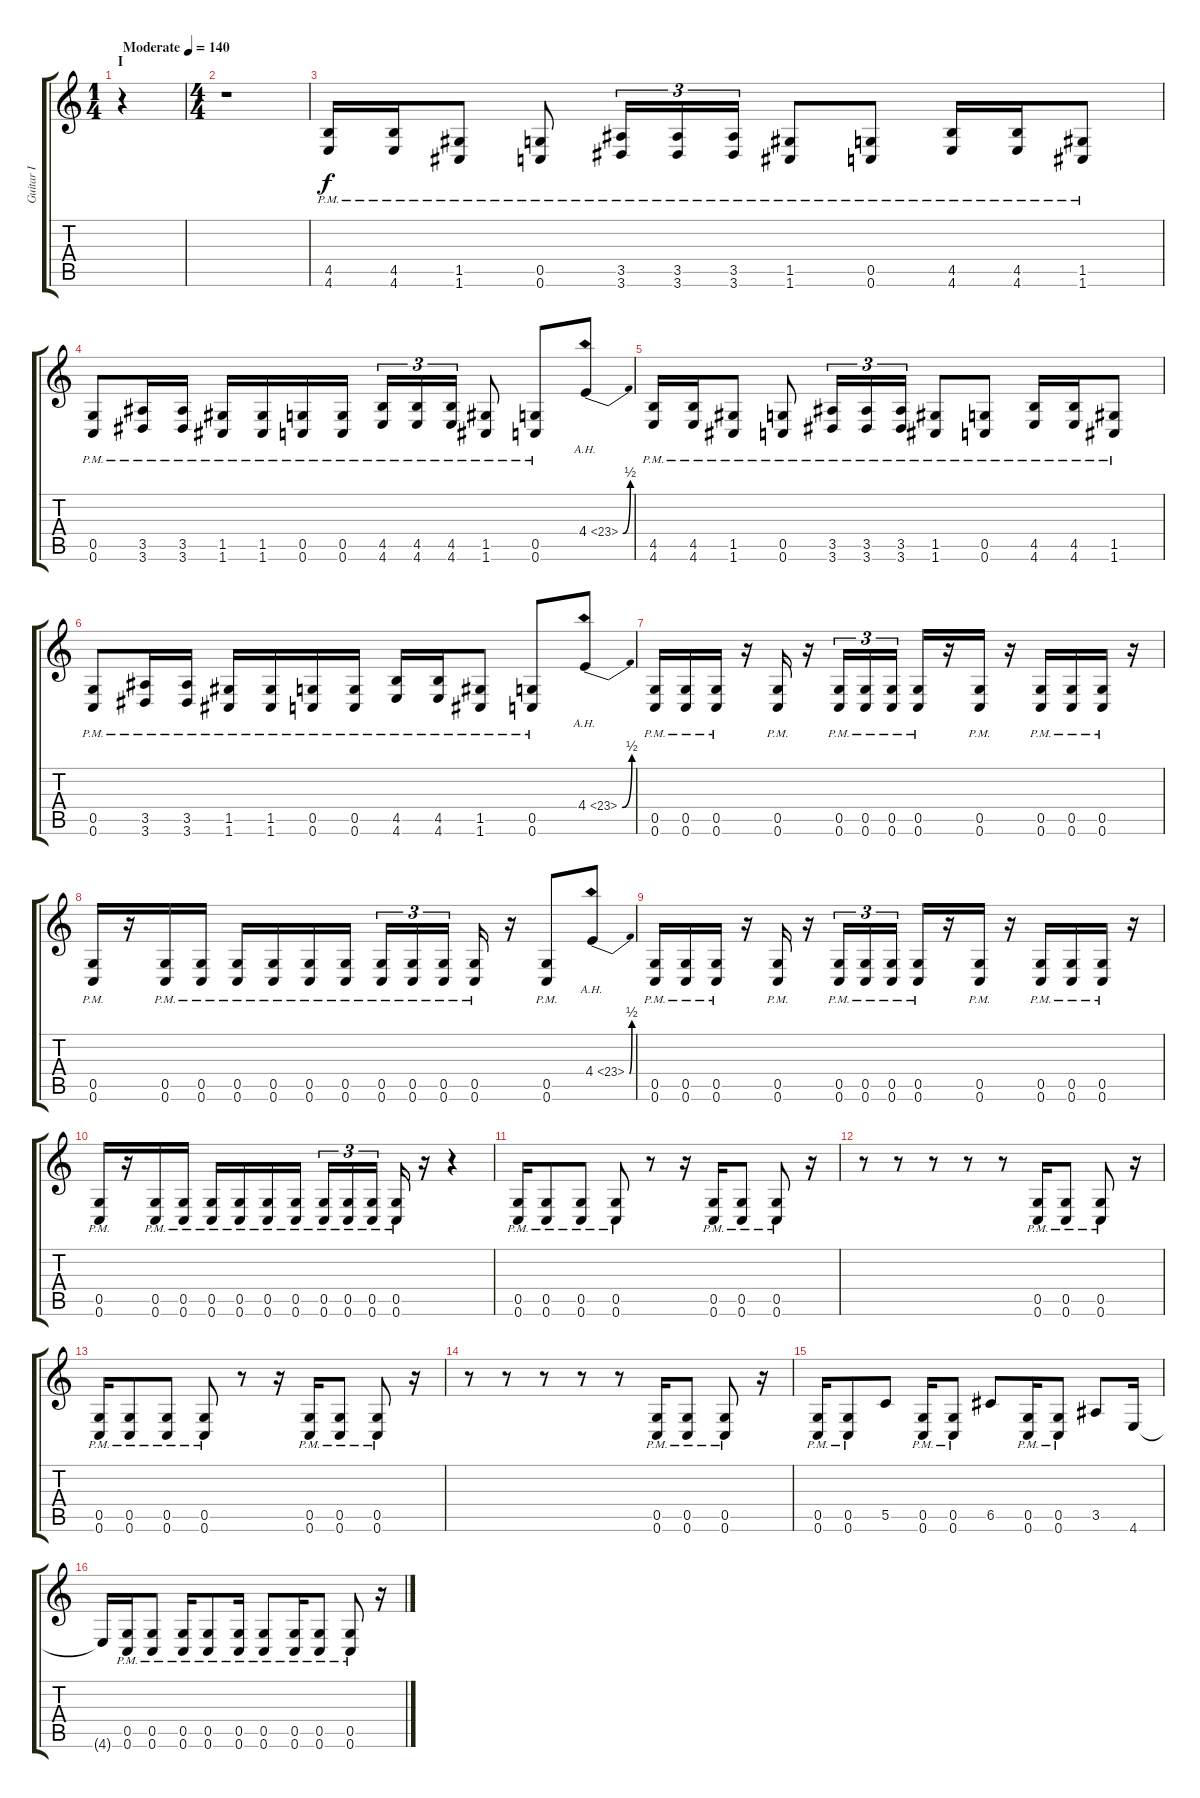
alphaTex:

\track ("Guitar I" "Guitar I") {instrument distortionguitar}
\staff {score tabs}
\tuning (D4 A3 F3 C3 G2 C2) {hide}
\ts (1 4)
\section ("" "I")
\tempo (140 "Moderate")
\clef g2
\ks c
r.4{dy f instrument distortionguitar} |
\ts (4 4)
r.1 |
(4.5{pm} 4.6{pm}).16 (4.5{pm} 4.6{pm}).16 (1.5{pm} 1.6{pm}).8 (0.5{pm} 0.6{pm}).8 (3.5{pm} 3.6{pm}).16{tu (3 2)} (3.5{pm} 3.6{pm}).16{tu (3 2)} (3.5{pm} 3.6{pm}).16{tu (3 2)} (1.5{pm} 1.6{pm}).8 (0.5{pm} 0.6{pm}).8 (4.5{pm} 4.6{pm}).16 (4.5{pm} 4.6{pm}).16 (1.5{pm} 1.6{pm}).8 |
(0.5{pm} 0.6{pm}).8 (3.5{pm} 3.6{pm}).16 (3.5{pm} 3.6{pm}).16 (1.5{pm} 1.6{pm}).16 (1.5{pm} 1.6{pm}).16 (0.5{pm} 0.6{pm}).16 (0.5{pm} 0.6{pm}).16 (4.5{pm} 4.6{pm}).16{tu (3 2)} (4.5{pm} 4.6{pm}).16{tu (3 2)} (4.5{pm} 4.6{pm}).16{tu (3 2)} (1.5{pm} 1.6{pm}).8 (0.5{pm} 0.6{pm}).8 4.4{be (bend 0 0 60 2) ah 19}.8 |
(4.5{pm} 4.6{pm}).16 (4.5{pm} 4.6{pm}).16 (1.5{pm} 1.6{pm}).8 (0.5{pm} 0.6{pm}).8 (3.5{pm} 3.6{pm}).16{tu (3 2)} (3.5{pm} 3.6{pm}).16{tu (3 2)} (3.5{pm} 3.6{pm}).16{tu (3 2)} (1.5{pm} 1.6{pm}).8 (0.5{pm} 0.6{pm}).8 (4.5{pm} 4.6{pm}).16 (4.5{pm} 4.6{pm}).16 (1.5{pm} 1.6{pm}).8 |
(0.5{pm} 0.6{pm}).8 (3.5{pm} 3.6{pm}).16 (3.5{pm} 3.6{pm}).16 (1.5{pm} 1.6{pm}).16 (1.5{pm} 1.6{pm}).16 (0.5{pm} 0.6{pm}).16 (0.5{pm} 0.6{pm}).16 (4.5{pm} 4.6{pm}).16 (4.5{pm} 4.6{pm}).16 (1.5{pm} 1.6{pm}).8 (0.5{pm} 0.6{pm}).8 4.4{be (bend 0 0 60 2) ah 19}.8 |
(0.5{pm} 0.6{pm}).16 (0.5{pm} 0.6{pm}).16 (0.5{pm} 0.6{pm}).16 r.16 (0.5{pm} 0.6{pm}).16 r.16 (0.5{pm} 0.6{pm}).16{tu (3 2)} (0.5{pm} 0.6{pm}).16{tu (3 2)} (0.5{pm} 0.6{pm}).16{tu (3 2)} (0.5{pm} 0.6{pm}).16 r.16 (0.5{pm} 0.6{pm}).16 r.16 (0.5{pm} 0.6{pm}).16 (0.5{pm} 0.6{pm}).16 (0.5{pm} 0.6{pm}).16 r.16 |
(0.5{pm} 0.6{pm}).16 r.16 (0.5{pm} 0.6{pm}).16 (0.5{pm} 0.6{pm}).16 (0.5{pm} 0.6{pm}).16 (0.5{pm} 0.6{pm}).16 (0.5{pm} 0.6{pm}).16 (0.5{pm} 0.6{pm}).16 (0.5{pm} 0.6{pm}).16{tu (3 2)} (0.5{pm} 0.6{pm}).16{tu (3 2)} (0.5{pm} 0.6{pm}).16{tu (3 2) beam splitsecondary} (0.5{pm} 0.6{pm}).16 r.16 (0.5{pm} 0.6{pm}).8 4.4{be (bend 0 0 60 2) ah 19}.8 |
(0.5{pm} 0.6{pm}).16 (0.5{pm} 0.6{pm}).16 (0.5{pm} 0.6{pm}).16 r.16 (0.5{pm} 0.6{pm}).16 r.16 (0.5{pm} 0.6{pm}).16{tu (3 2)} (0.5{pm} 0.6{pm}).16{tu (3 2)} (0.5{pm} 0.6{pm}).16{tu (3 2)} (0.5{pm} 0.6{pm}).16 r.16 (0.5{pm} 0.6{pm}).16 r.16 (0.5{pm} 0.6{pm}).16 (0.5{pm} 0.6{pm}).16 (0.5{pm} 0.6{pm}).16 r.16 |
(0.5{pm} 0.6{pm}).16 r.16 (0.5{pm} 0.6{pm}).16 (0.5{pm} 0.6{pm}).16 (0.5{pm} 0.6{pm}).16 (0.5{pm} 0.6{pm}).16 (0.5{pm} 0.6{pm}).16 (0.5{pm} 0.6{pm}).16 (0.5{pm} 0.6{pm}).16{tu (3 2)} (0.5{pm} 0.6{pm}).16{tu (3 2)} (0.5{pm} 0.6{pm}).16{tu (3 2) beam splitsecondary} (0.5{pm} 0.6{pm}).16 r.16 r.4 |
(0.5{pm} 0.6{pm}).16 (0.5{pm} 0.6{pm}).8 (0.5{pm} 0.6{pm}).8 (0.5{pm} 0.6{pm}).8 r.8 r.16 (0.5{pm} 0.6{pm}).16 (0.5{pm} 0.6{pm}).8 (0.5{pm} 0.6{pm}).8 r.16 |
r.8 r.8 r.8 r.8 r.8 (0.5{pm} 0.6{pm}).16 (0.5{pm} 0.6{pm}).8 (0.5{pm} 0.6{pm}).8 r.16 |
(0.5{pm} 0.6{pm}).16 (0.5{pm} 0.6{pm}).8 (0.5{pm} 0.6{pm}).8 (0.5{pm} 0.6{pm}).8 r.8 r.16 (0.5{pm} 0.6{pm}).16 (0.5{pm} 0.6{pm}).8 (0.5{pm} 0.6{pm}).8 r.16 |
r.8 r.8 r.8 r.8 r.8 (0.5{pm} 0.6{pm}).16 (0.5{pm} 0.6{pm}).8 (0.5{pm} 0.6{pm}).8 r.16 |
(0.5{pm} 0.6{pm}).16 (0.5{pm} 0.6{pm}).8 5.5.8 (0.5{pm} 0.6{pm}).16 (0.5{pm} 0.6{pm}).8 6.5.8 (0.5{pm} 0.6{pm}).16 (0.5{pm} 0.6{pm}).8 3.5.8 4.6.16 |
4.6{t}.16 (0.5{pm} 0.6{pm}).16 (0.5{pm} 0.6{pm}).8 (0.5{pm} 0.6{pm}).16 (0.5{pm} 0.6{pm}).8 (0.5{pm} 0.6{pm}).16 (0.5{pm} 0.6{pm}).8 (0.5{pm} 0.6{pm}).16 (0.5{pm} 0.6{pm}).8 (0.5{pm} 0.6{pm}).8 r.16
